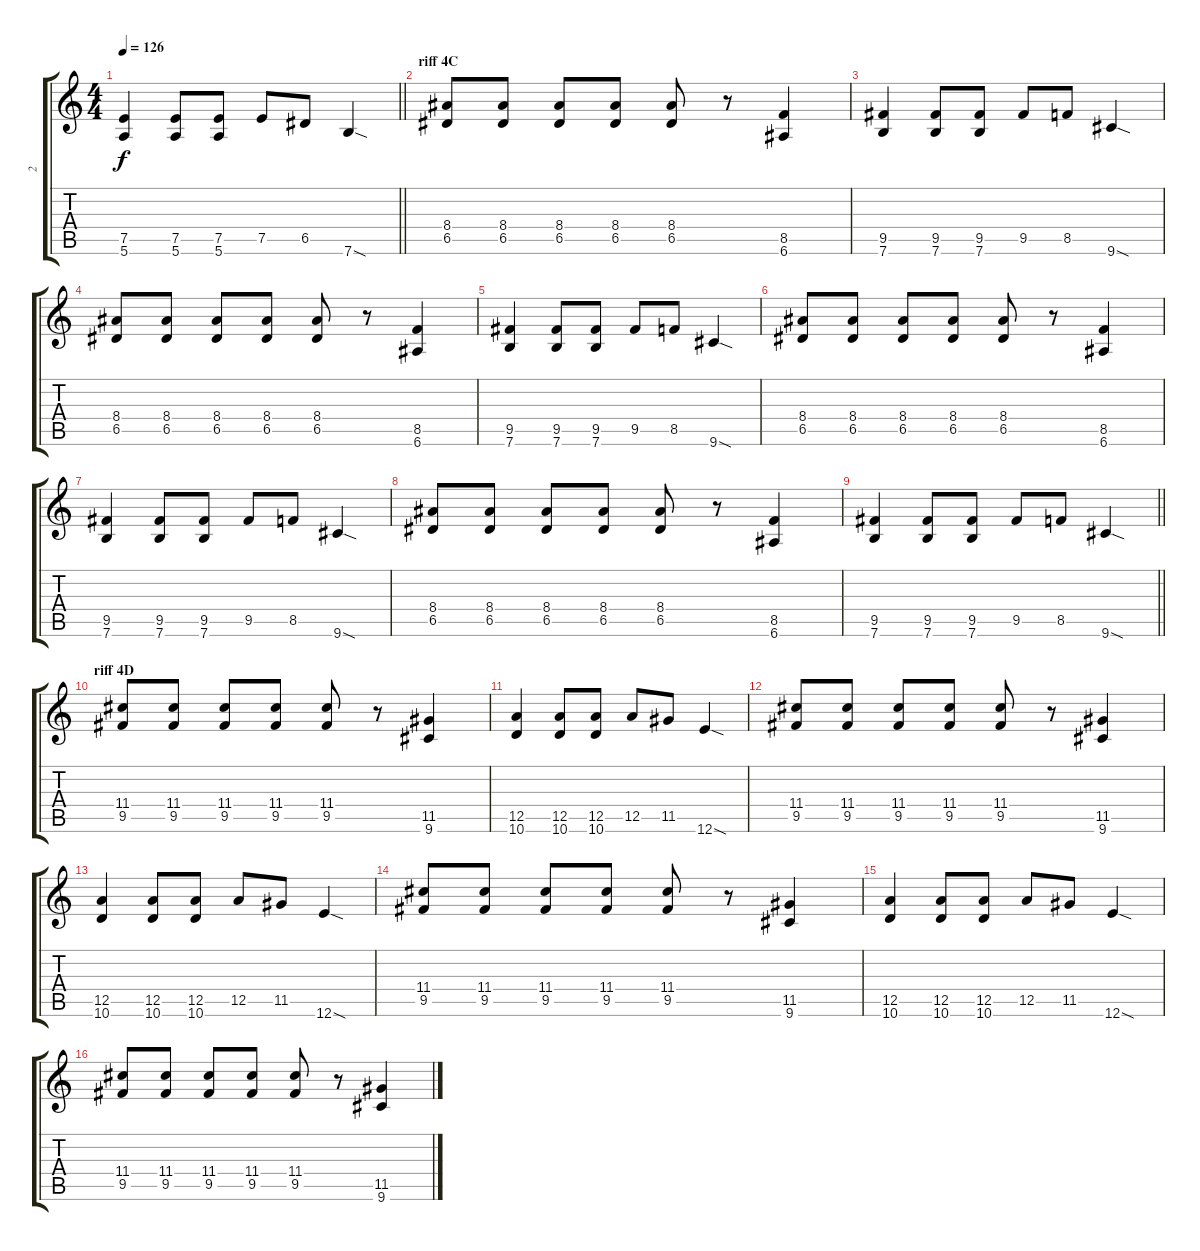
\track ("2" "2") {instrument overdrivenguitar}
\staff {score tabs}
\tuning (E4 B3 G3 D3 A2 E2) {hide}
\ts (4 4)
\tempo 126
\clef g2
\barLineRight lightlight
\ks c
(7.5 5.6).4{dy f} (7.5 5.6).8 (7.5 5.6).8 7.5.8 6.5.8 7.6{sod}.4 |
\section ("" "riff 4C")
(8.4 6.5).8 (8.4 6.5).8 (8.4 6.5).8 (8.4 6.5).8 (8.4 6.5).8 r.8 (8.5 6.6).4 |
(9.5 7.6).4 (9.5 7.6).8 (9.5 7.6).8 9.5.8 8.5.8 9.6{sod}.4 |
(8.4 6.5).8 (8.4 6.5).8 (8.4 6.5).8 (8.4 6.5).8 (8.4 6.5).8 r.8 (8.5 6.6).4 |
(9.5 7.6).4 (9.5 7.6).8 (9.5 7.6).8 9.5.8 8.5.8 9.6{sod}.4 |
(8.4 6.5).8 (8.4 6.5).8 (8.4 6.5).8 (8.4 6.5).8 (8.4 6.5).8 r.8 (8.5 6.6).4 |
(9.5 7.6).4 (9.5 7.6).8 (9.5 7.6).8 9.5.8 8.5.8 9.6{sod}.4 |
(8.4 6.5).8 (8.4 6.5).8 (8.4 6.5).8 (8.4 6.5).8 (8.4 6.5).8 r.8 (8.5 6.6).4 |
\barLineRight lightlight
(9.5 7.6).4 (9.5 7.6).8 (9.5 7.6).8 9.5.8 8.5.8 9.6{sod}.4 |
\section ("" "riff 4D")
(11.4 9.5).8 (11.4 9.5).8 (11.4 9.5).8 (11.4 9.5).8 (11.4 9.5).8 r.8 (11.5 9.6).4 |
(12.5 10.6).4 (12.5 10.6).8 (12.5 10.6).8 12.5.8 11.5.8 12.6{sod}.4 |
(11.4 9.5).8 (11.4 9.5).8 (11.4 9.5).8 (11.4 9.5).8 (11.4 9.5).8 r.8 (11.5 9.6).4 |
(12.5 10.6).4 (12.5 10.6).8 (12.5 10.6).8 12.5.8 11.5.8 12.6{sod}.4 |
(11.4 9.5).8 (11.4 9.5).8 (11.4 9.5).8 (11.4 9.5).8 (11.4 9.5).8 r.8 (11.5 9.6).4 |
(12.5 10.6).4 (12.5 10.6).8 (12.5 10.6).8 12.5.8 11.5.8 12.6{sod}.4 |
(11.4 9.5).8 (11.4 9.5).8 (11.4 9.5).8 (11.4 9.5).8 (11.4 9.5).8 r.8 (11.5 9.6).4
